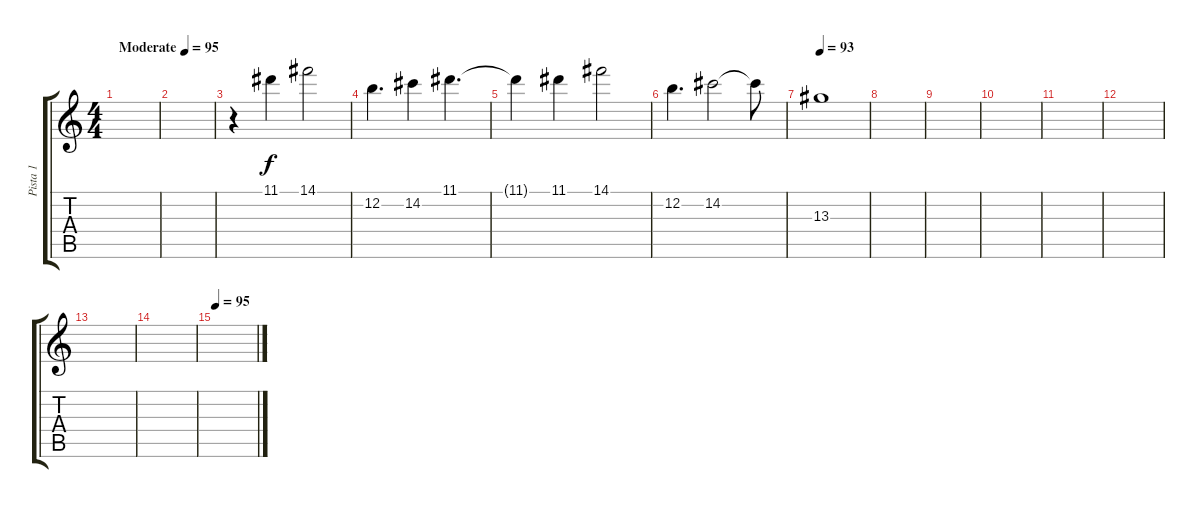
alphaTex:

\track ("Pista 1" "Pista 1") {instrument electricguitarjazz}
\staff {score tabs}
\tuning (E4 B3 G3 D3 A2 E2) {hide}
\ts (4 4)
\tempo (95 "Moderate")
\clef g2
\ks c
|
|
r.4 11.1.4 14.1.2 |
12.2.4{d} 14.2.4 11.1.4{d} |
11.1{t}.4 11.1.4 14.1.2 |
12.2.4{d} 14.2.2 14.2{t}.8 |
\tempo 93
13.3.1 |
|
|
|
|
|
|
|
\tempo 95
